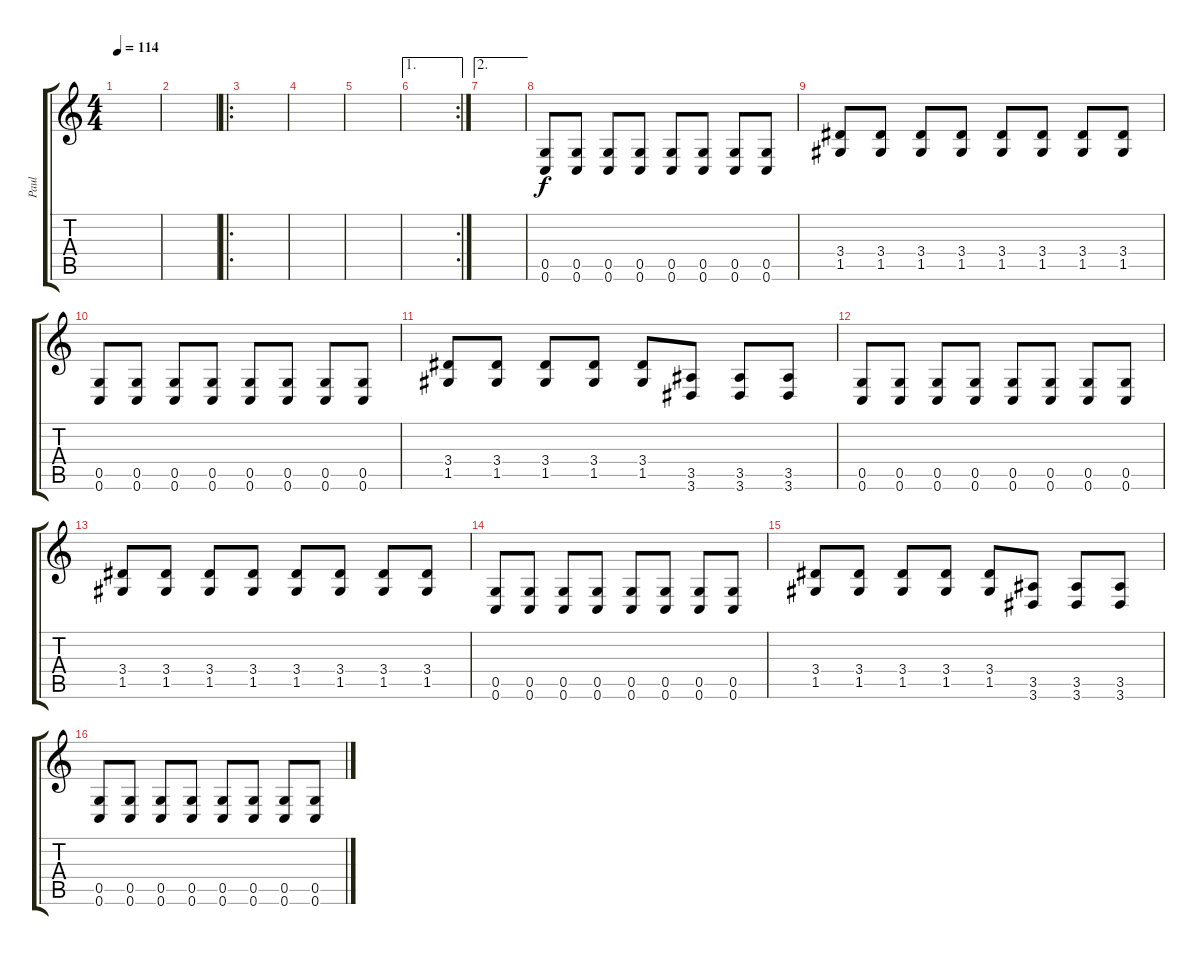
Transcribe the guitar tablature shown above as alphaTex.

\track ("Paul" "Paul") {instrument distortionguitar}
\staff {score tabs}
\tuning (D4 A3 F3 C3 G2 C2) {hide}
\ts (4 4)
\tempo 114
\clef g2
\ks c
|
|
\ro
|
|
|
\ae 1
\rc 2
|
\ae 2
|
(0.5 0.6).8 (0.5 0.6).8 (0.5 0.6).8 (0.5 0.6).8 (0.5 0.6).8 (0.5 0.6).8 (0.5 0.6).8 (0.5 0.6).8 |
(3.4 1.5).8 (3.4 1.5).8 (3.4 1.5).8 (3.4 1.5).8 (3.4 1.5).8 (3.4 1.5).8 (3.4 1.5).8 (3.4 1.5).8 |
(0.5 0.6).8 (0.5 0.6).8 (0.5 0.6).8 (0.5 0.6).8 (0.5 0.6).8 (0.5 0.6).8 (0.5 0.6).8 (0.5 0.6).8 |
(3.4 1.5).8 (3.4 1.5).8 (3.4 1.5).8 (3.4 1.5).8 (3.4 1.5).8 (3.5 3.6).8 (3.5 3.6).8 (3.5 3.6).8 |
(0.5 0.6).8 (0.5 0.6).8 (0.5 0.6).8 (0.5 0.6).8 (0.5 0.6).8 (0.5 0.6).8 (0.5 0.6).8 (0.5 0.6).8 |
(3.4 1.5).8 (3.4 1.5).8 (3.4 1.5).8 (3.4 1.5).8 (3.4 1.5).8 (3.4 1.5).8 (3.4 1.5).8 (3.4 1.5).8 |
(0.5 0.6).8 (0.5 0.6).8 (0.5 0.6).8 (0.5 0.6).8 (0.5 0.6).8 (0.5 0.6).8 (0.5 0.6).8 (0.5 0.6).8 |
(3.4 1.5).8 (3.4 1.5).8 (3.4 1.5).8 (3.4 1.5).8 (3.4 1.5).8 (3.5 3.6).8 (3.5 3.6).8 (3.5 3.6).8 |
(0.5 0.6).8 (0.5 0.6).8 (0.5 0.6).8 (0.5 0.6).8 (0.5 0.6).8 (0.5 0.6).8 (0.5 0.6).8 (0.5 0.6).8
